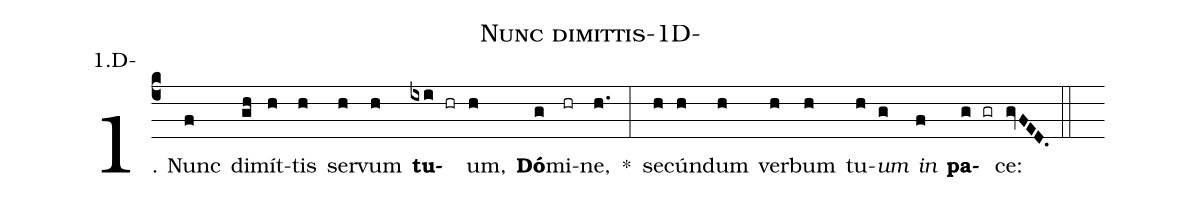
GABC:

name: Nunc dimittis-1D-;
annotation: 1.D-;
%%
(c4)1. Nunc(f) di(gh)mít(h)tis(h) ser(h)vum(h) <b>tu</b>(ixi hr)um,(h) <b>Dó</b>(g)mi(hr)ne,(h.) *(:) se(h)cún(h)dum(h) ver(h)bum(h) tu(h)<i>um</i>(g) <i>in</i>(f) <b>pa</b>(g gr)ce:(gvFED.) (::)
